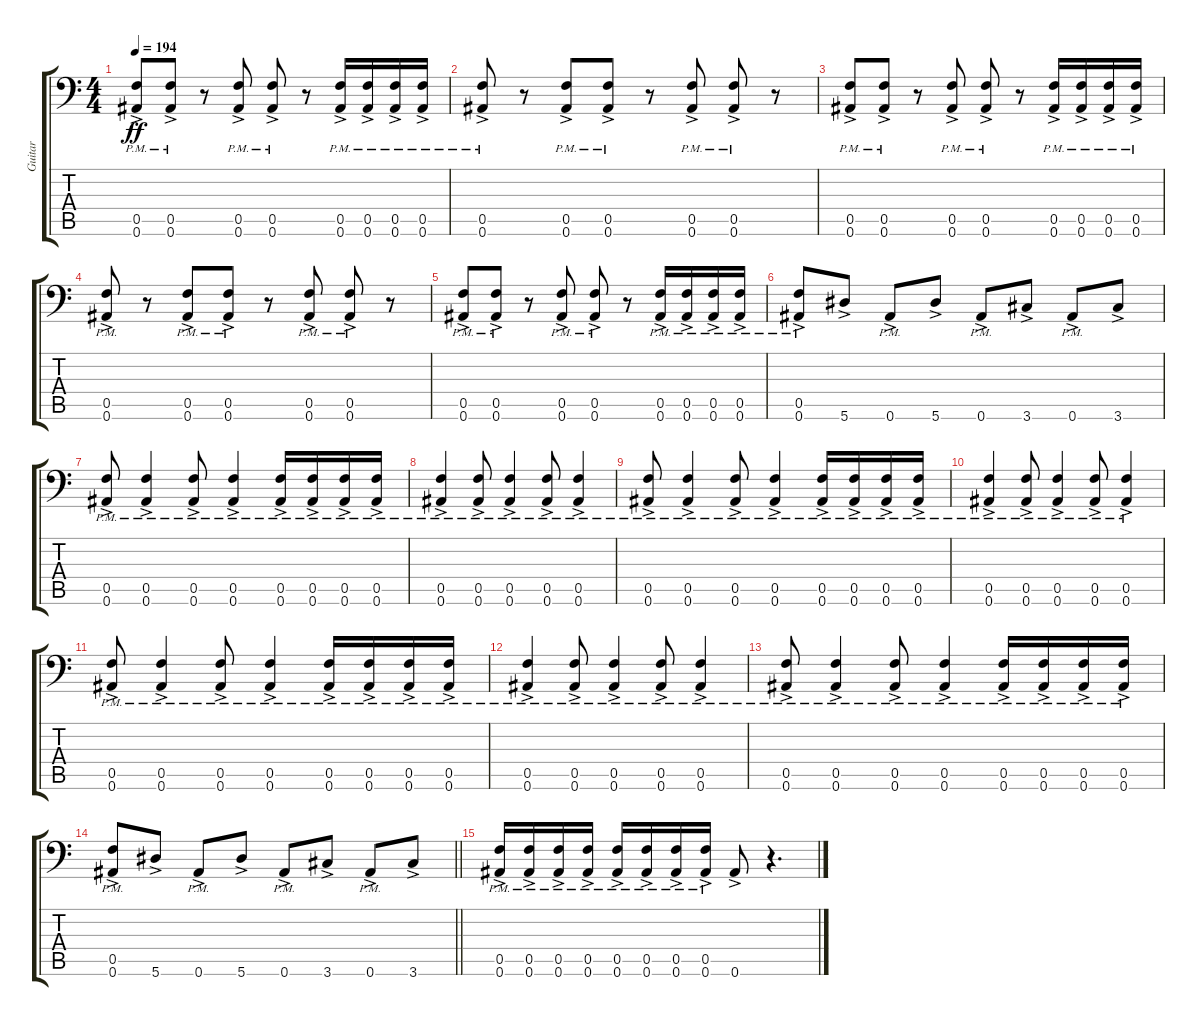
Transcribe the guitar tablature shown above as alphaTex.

\track ("Guitar" "Guitar") {instrument distortionguitar}
\staff {score tabs}
\tuning (C4 G3 Eb3 Bb2 F2 Bb1) {hide}
\ts (4 4)
\tempo 194
\clef f4
\ks c
(0.5{ac pm} 0.6{ac pm}).8{dy ff} (0.5{ac pm} 0.6{ac pm}).8 r.8 (0.5{ac pm} 0.6{ac pm}).8 (0.5{ac pm} 0.6{ac pm}).8 r.8 (0.5{ac pm} 0.6{ac pm}).16 (0.5{ac pm} 0.6{ac pm}).16 (0.5{ac pm} 0.6{ac pm}).16 (0.5{ac pm} 0.6{ac pm}).16 |
(0.5{ac pm} 0.6{ac pm}).8 r.8 (0.5{ac pm} 0.6{ac pm}).8 (0.5{ac pm} 0.6{ac pm}).8 r.8 (0.5{ac pm} 0.6{ac pm}).8 (0.5{ac pm} 0.6{ac pm}).8 r.8 |
(0.5{ac pm} 0.6{ac pm}).8 (0.5{ac pm} 0.6{ac pm}).8 r.8 (0.5{ac pm} 0.6{ac pm}).8 (0.5{ac pm} 0.6{ac pm}).8 r.8 (0.5{ac pm} 0.6{ac pm}).16 (0.5{ac pm} 0.6{ac pm}).16 (0.5{ac pm} 0.6{ac pm}).16 (0.5{ac pm} 0.6{ac pm}).16 |
(0.5{ac pm} 0.6{ac pm}).8 r.8 (0.5{ac pm} 0.6{ac pm}).8 (0.5{ac pm} 0.6{ac pm}).8 r.8 (0.5{ac pm} 0.6{ac pm}).8 (0.5{ac pm} 0.6{ac pm}).8 r.8 |
(0.5{ac pm} 0.6{ac pm}).8 (0.5{ac pm} 0.6{ac pm}).8 r.8 (0.5{ac pm} 0.6{ac pm}).8 (0.5{ac pm} 0.6{ac pm}).8 r.8 (0.5{ac pm} 0.6{ac pm}).16 (0.5{ac pm} 0.6{ac pm}).16 (0.5{ac pm} 0.6{ac pm}).16 (0.5{ac pm} 0.6{ac pm}).16 |
(0.5{pm} 0.6{ac pm}).8 5.6{ac}.8 0.6{ac pm}.8 5.6{ac}.8 0.6{ac pm}.8 3.6{ac}.8 0.6{ac pm}.8 3.6{ac}.8 |
(0.5{ac pm} 0.6{ac pm}).8 (0.5{ac pm} 0.6{ac pm}).4 (0.5{ac pm} 0.6{ac pm}).8 (0.5{ac pm} 0.6{ac pm}).4 (0.5{ac pm} 0.6{ac pm}).16 (0.5{ac pm} 0.6{ac pm}).16 (0.5{ac pm} 0.6{ac pm}).16 (0.5{ac pm} 0.6{ac pm}).16 |
(0.5{ac pm} 0.6{ac pm}).4 (0.5{ac pm} 0.6{ac pm}).8 (0.5{ac pm} 0.6{ac pm}).4 (0.5{ac pm} 0.6{ac pm}).8 (0.5{ac pm} 0.6{ac pm}).4 |
(0.5{ac pm} 0.6{ac pm}).8 (0.5{ac pm} 0.6{ac pm}).4 (0.5{ac pm} 0.6{ac pm}).8 (0.5{ac pm} 0.6{ac pm}).4 (0.5{ac pm} 0.6{ac pm}).16 (0.5{ac pm} 0.6{ac pm}).16 (0.5{ac pm} 0.6{ac pm}).16 (0.5{ac pm} 0.6{ac pm}).16 |
(0.5{ac pm} 0.6{ac pm}).4 (0.5{ac pm} 0.6{ac pm}).8 (0.5{ac pm} 0.6{ac pm}).4 (0.5{ac pm} 0.6{ac pm}).8 (0.5{ac pm} 0.6{ac pm}).4 |
(0.5{ac pm} 0.6{ac pm}).8 (0.5{ac pm} 0.6{ac pm}).4 (0.5{ac pm} 0.6{ac pm}).8 (0.5{ac pm} 0.6{ac pm}).4 (0.5{ac pm} 0.6{ac pm}).16 (0.5{ac pm} 0.6{ac pm}).16 (0.5{ac pm} 0.6{ac pm}).16 (0.5{ac pm} 0.6{ac pm}).16 |
(0.5{ac pm} 0.6{ac pm}).4 (0.5{ac pm} 0.6{ac pm}).8 (0.5{ac pm} 0.6{ac pm}).4 (0.5{ac pm} 0.6{ac pm}).8 (0.5{ac pm} 0.6{ac pm}).4 |
(0.5{ac pm} 0.6{ac pm}).8 (0.5{ac pm} 0.6{ac pm}).4 (0.5{ac pm} 0.6{ac pm}).8 (0.5{ac pm} 0.6{ac pm}).4 (0.5{ac pm} 0.6{ac pm}).16 (0.5{ac pm} 0.6{ac pm}).16 (0.5{ac pm} 0.6{ac pm}).16 (0.5{ac pm} 0.6{ac pm}).16 |
\barLineRight lightlight
(0.5 0.6{ac pm}).8 5.6{ac}.8 0.6{ac pm}.8 5.6{ac}.8 0.6{ac pm}.8 3.6{ac}.8 0.6{ac pm}.8 3.6{ac}.8 |
\section ("" "")
(0.5{ac pm} 0.6{ac pm}).16 (0.5{ac pm} 0.6{ac pm}).16 (0.5{ac pm} 0.6{ac pm}).16 (0.5{ac pm} 0.6{ac pm}).16 (0.5{ac pm} 0.6{ac pm}).16 (0.5{ac pm} 0.6{ac pm}).16 (0.5{ac pm} 0.6{ac pm}).16 (0.5{ac pm} 0.6{ac pm}).16 0.6{ac}.8 r.4{d}
